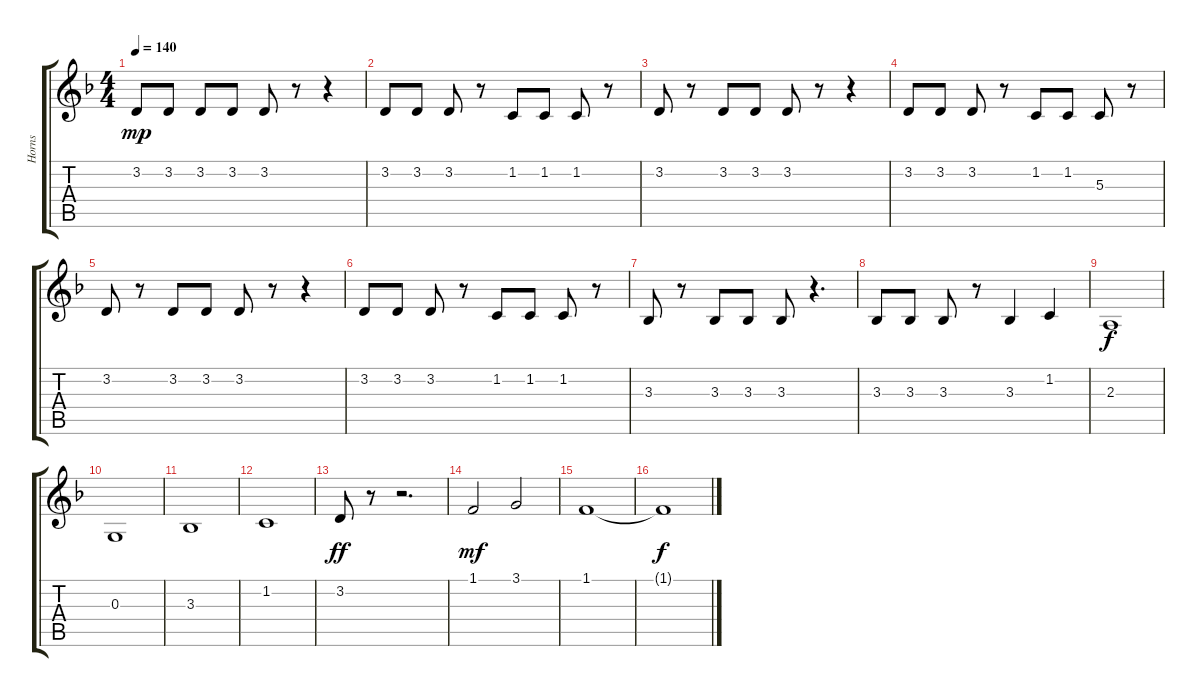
\track ("Horns" "Horns") {instrument frenchhorn}
\staff {score tabs}
\tuning (E4 B3 G3 D3 A2 E2) {hide}
\ts (4 4)
\tempo 140
\clef g2
\ks dminor
3.2.8{dy mp} 3.2.8 3.2.8 3.2.8 3.2.8 r.8 r.4 |
3.2.8 3.2.8 3.2.8 r.8 1.2.8 1.2.8 1.2.8 r.8 |
3.2.8 r.8 3.2.8 3.2.8 3.2.8 r.8 r.4 |
3.2.8 3.2.8 3.2.8 r.8 1.2.8 1.2.8 5.3.8 r.8 |
3.2.8 r.8 3.2.8 3.2.8 3.2.8 r.8 r.4 |
3.2.8 3.2.8 3.2.8 r.8 1.2.8 1.2.8 1.2.8 r.8 |
3.3.8 r.8 3.3.8 3.3.8 3.3.8 r.4{d} |
3.3.8 3.3.8 3.3.8 r.8 3.3.4 1.2.4 |
2.3.1{dy f} |
0.3.1 |
3.3.1 |
1.2.1 |
3.2.8{dy ff} r.8 r.2{d} |
1.1.2{dy mf} 3.1.2 |
1.1.1 |
1.1{t}.1{dy f}
